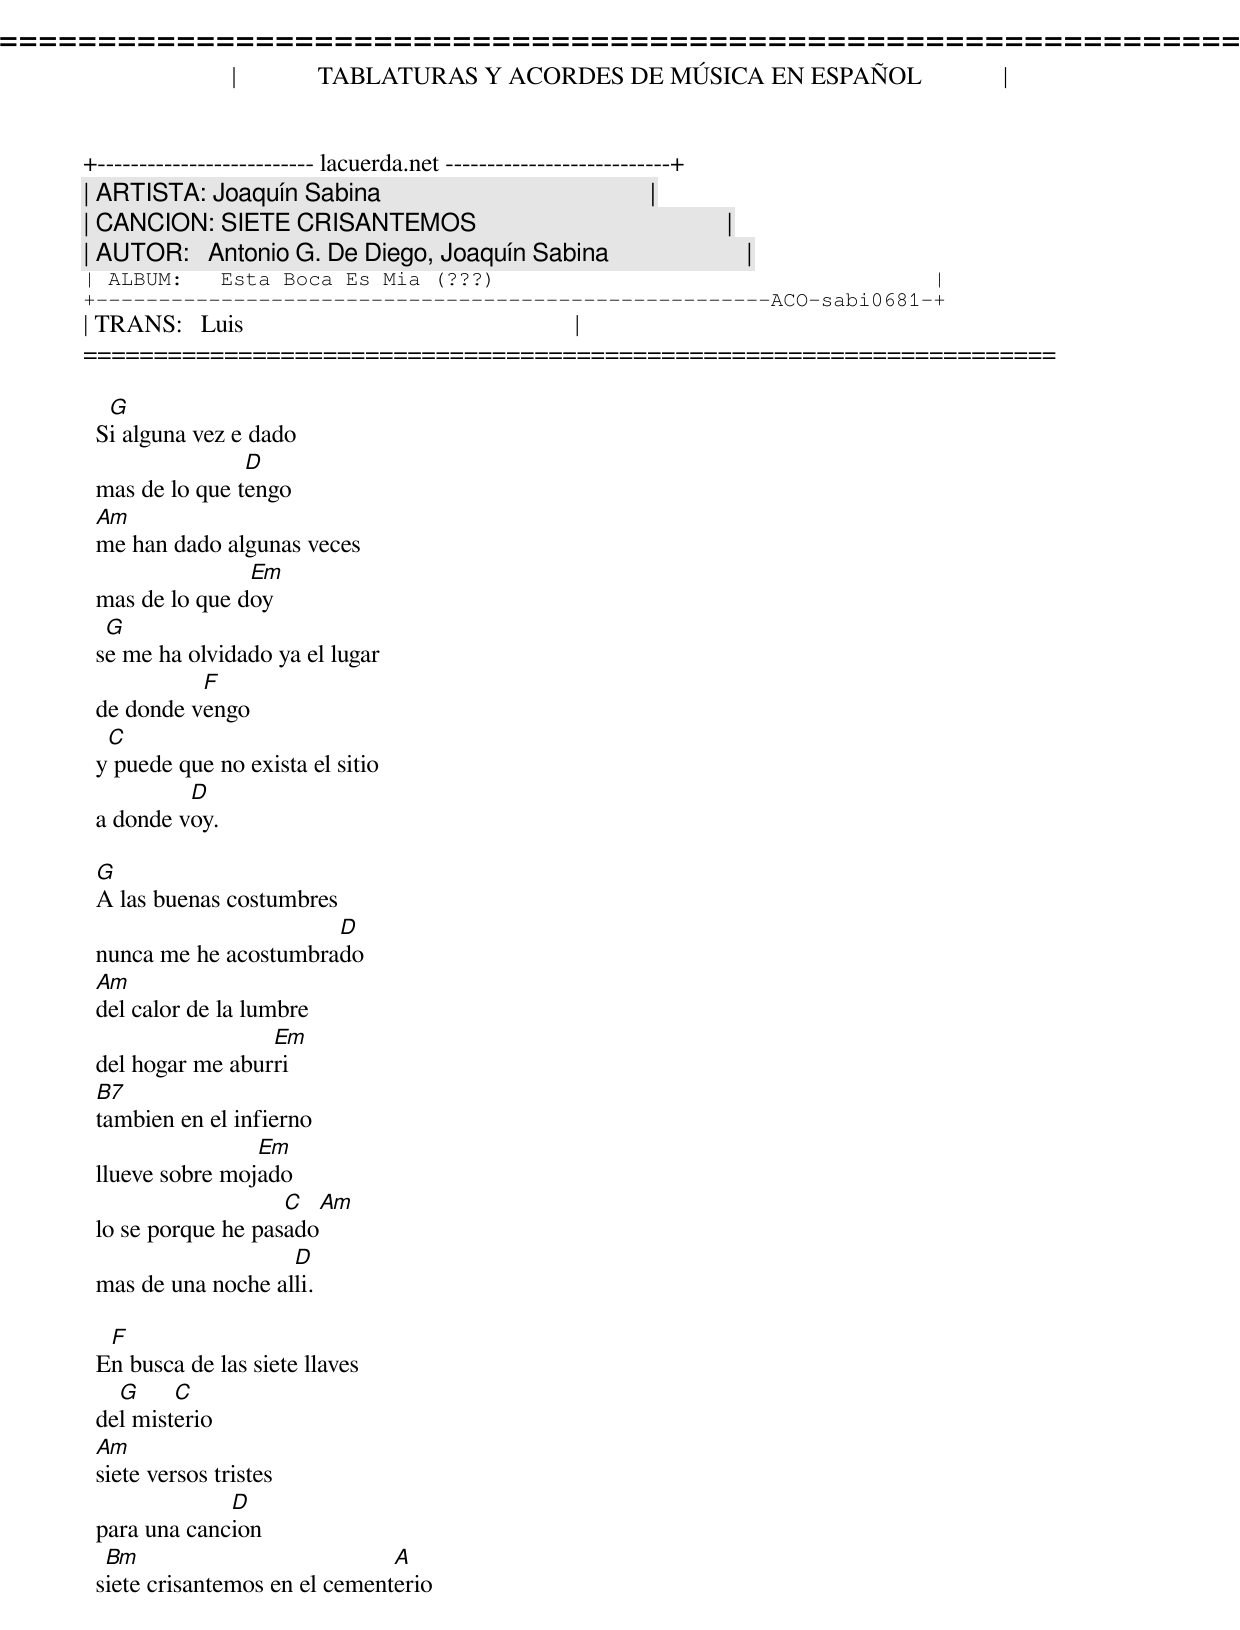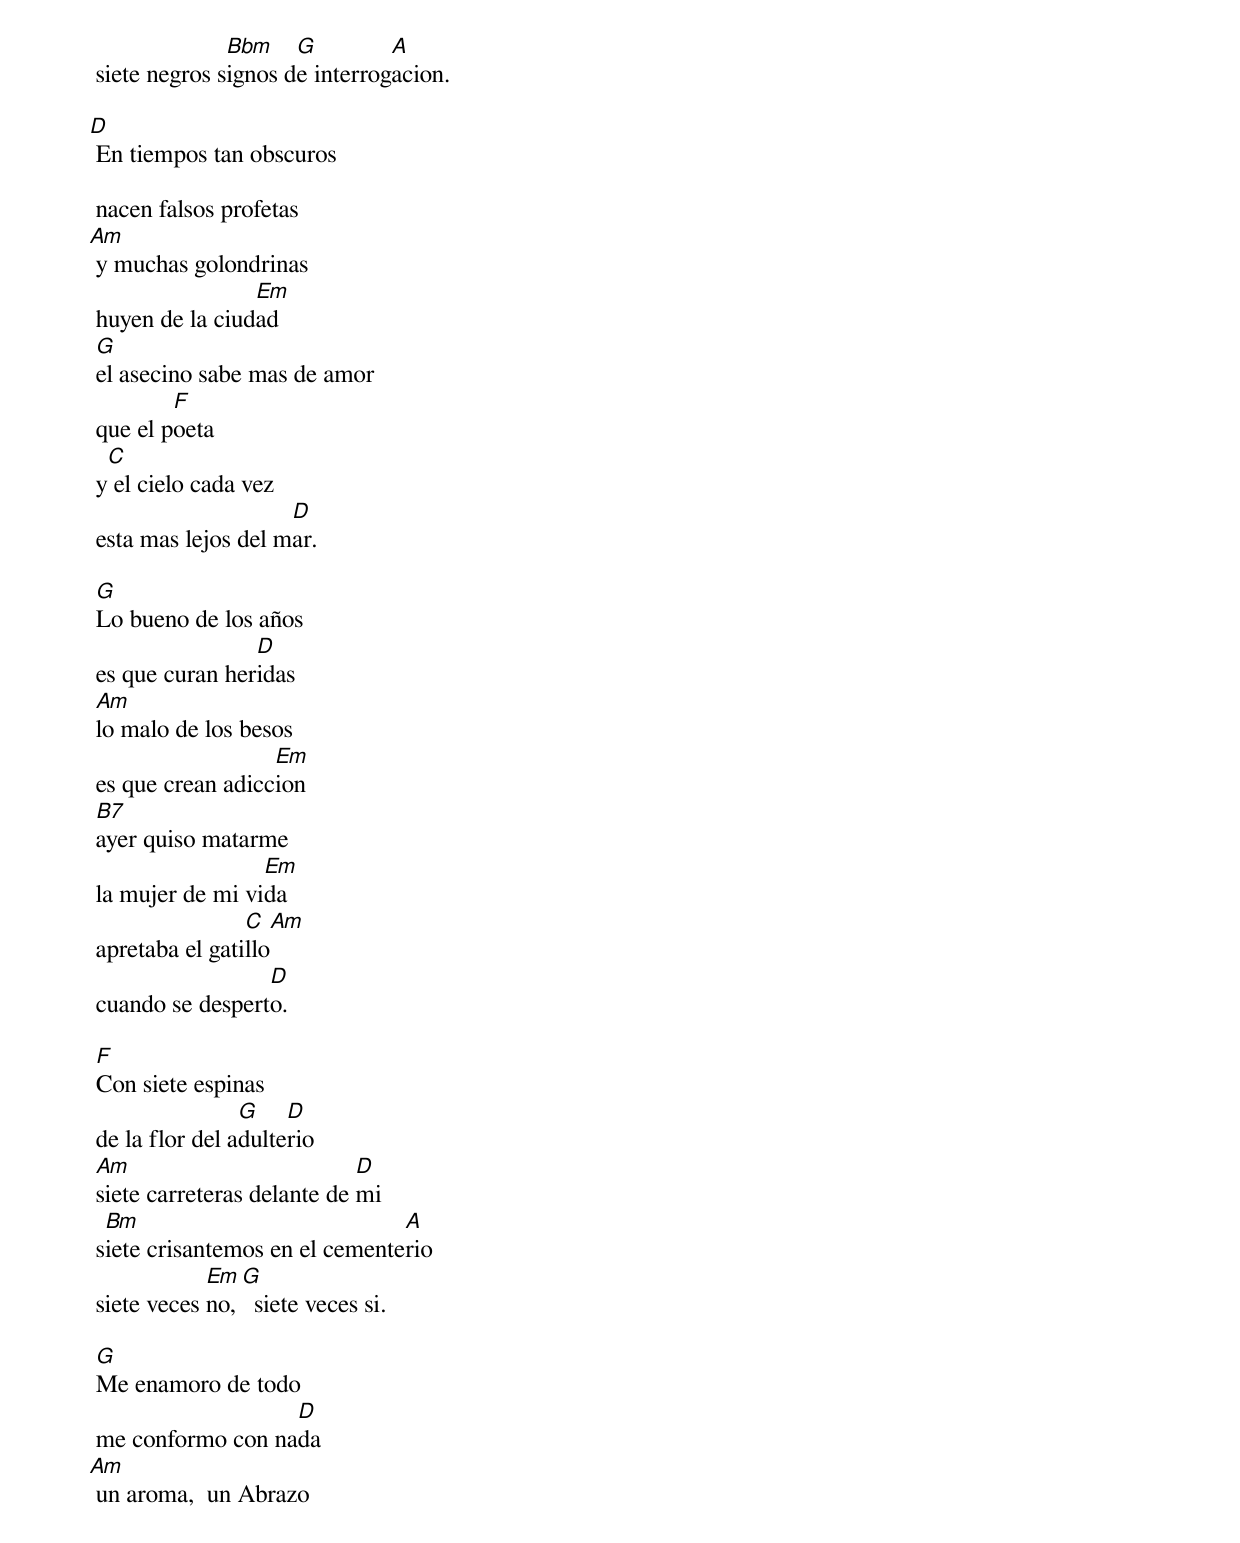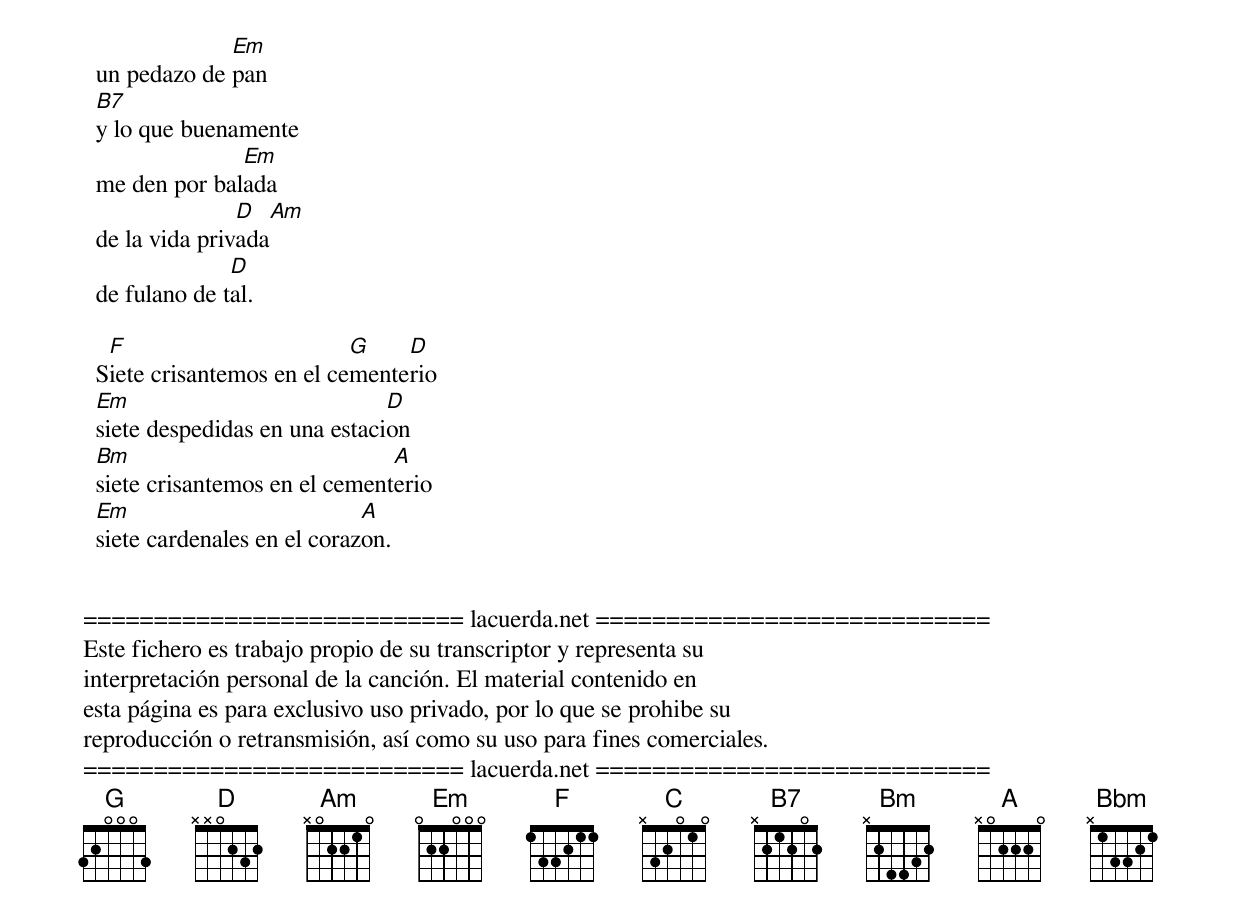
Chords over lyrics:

=====================================================================
|             TABLATURAS Y ACORDES DE MÚSICA EN ESPAÑOL             |
+-------------------------- lacuerda.net ---------------------------+
| ARTISTA: Joaquín Sabina                                           |
| CANCION: SIETE CRISANTEMOS                                        |
| AUTOR:   Antonio G. De Diego, Joaquín Sabina                      |
| ALBUM:   Esta Boca Es Mia (???)                                   |
+------------------------------------------------------ACO-sabi0681-+
| TRANS:   Luis                                                     |
=====================================================================

   G
  Si alguna vez e dado
                 D
  mas de lo que tengo
  Am
  me han dado algunas veces
                 Em
  mas de lo que doy
   G
  se me ha olvidado ya el lugar
            F
  de donde vengo
   C
  y puede que no exista el sitio
           D
  a donde voy.

  G
  A las buenas costumbres
                        D
  nunca me he acostumbrado
  Am
  del calor de la lumbre
                   Em
  del hogar me aburri
  B7
  tambien en el infierno
                  Em
  llueve sobre mojado
                     C  Am
  lo se porque he pasado
                     D
  mas de una noche alli.

   F
  En busca de las siete llaves
    G     C
  del misterio
  Am
  siete versos tristes
               D
  para una cancion
   Bm                           A
  siete crisantemos en el cementerio
                Bbm    G         A
  siete negros signos de interrogacion.

 D
  En tiempos tan obscuros

  nacen falsos profetas
 Am
  y muchas golondrinas
                  Em
  huyen de la ciudad
  G
  el asecino sabe mas de amor
          F
  que el poeta
   C
  y el cielo cada vez
                      D
  esta mas lejos del mar.

  G
  Lo bueno de los años
                  D
  es que curan heridas
  Am
  lo malo de los besos
                    Em
  es que crean adiccion
  B7
  ayer quiso matarme
                   Em
  la mujer de mi vida
                  C  Am
  apretaba el gatillo
                   D
  cuando se desperto.

  F
  Con siete espinas
                  G    D
  de la flor del adulterio
  Am                          D
  siete carreteras delante de mi
   Bm                            A
  siete crisantemos en el cementerio
              Em G
  siete veces no,  siete veces si.

  G
  Me enamoro de todo
                    D
  me conformo con nada
 Am
  un aroma,  un Abrazo
               Em
  un pedazo de pan
  B7
  y lo que buenamente
                Em
  me den por balada
                 D   Am
  de la vida privada
                D
  de fulano de tal.

   F                        G    D
  Siete crisantemos en el cementerio
  Em                            D
  siete despedidas en una estacion
  Bm                            A
  siete crisantemos en el cementerio
  Em                          A
  siete cardenales en el corazon.


=========================== lacuerda.net ============================
Este fichero es trabajo propio de su transcriptor y representa su
interpretación personal de la canción. El material contenido en
esta página es para exclusivo uso privado, por lo que se prohibe su
reproducción o retransmisión, así como su uso para fines comerciales.
=========================== lacuerda.net ============================
